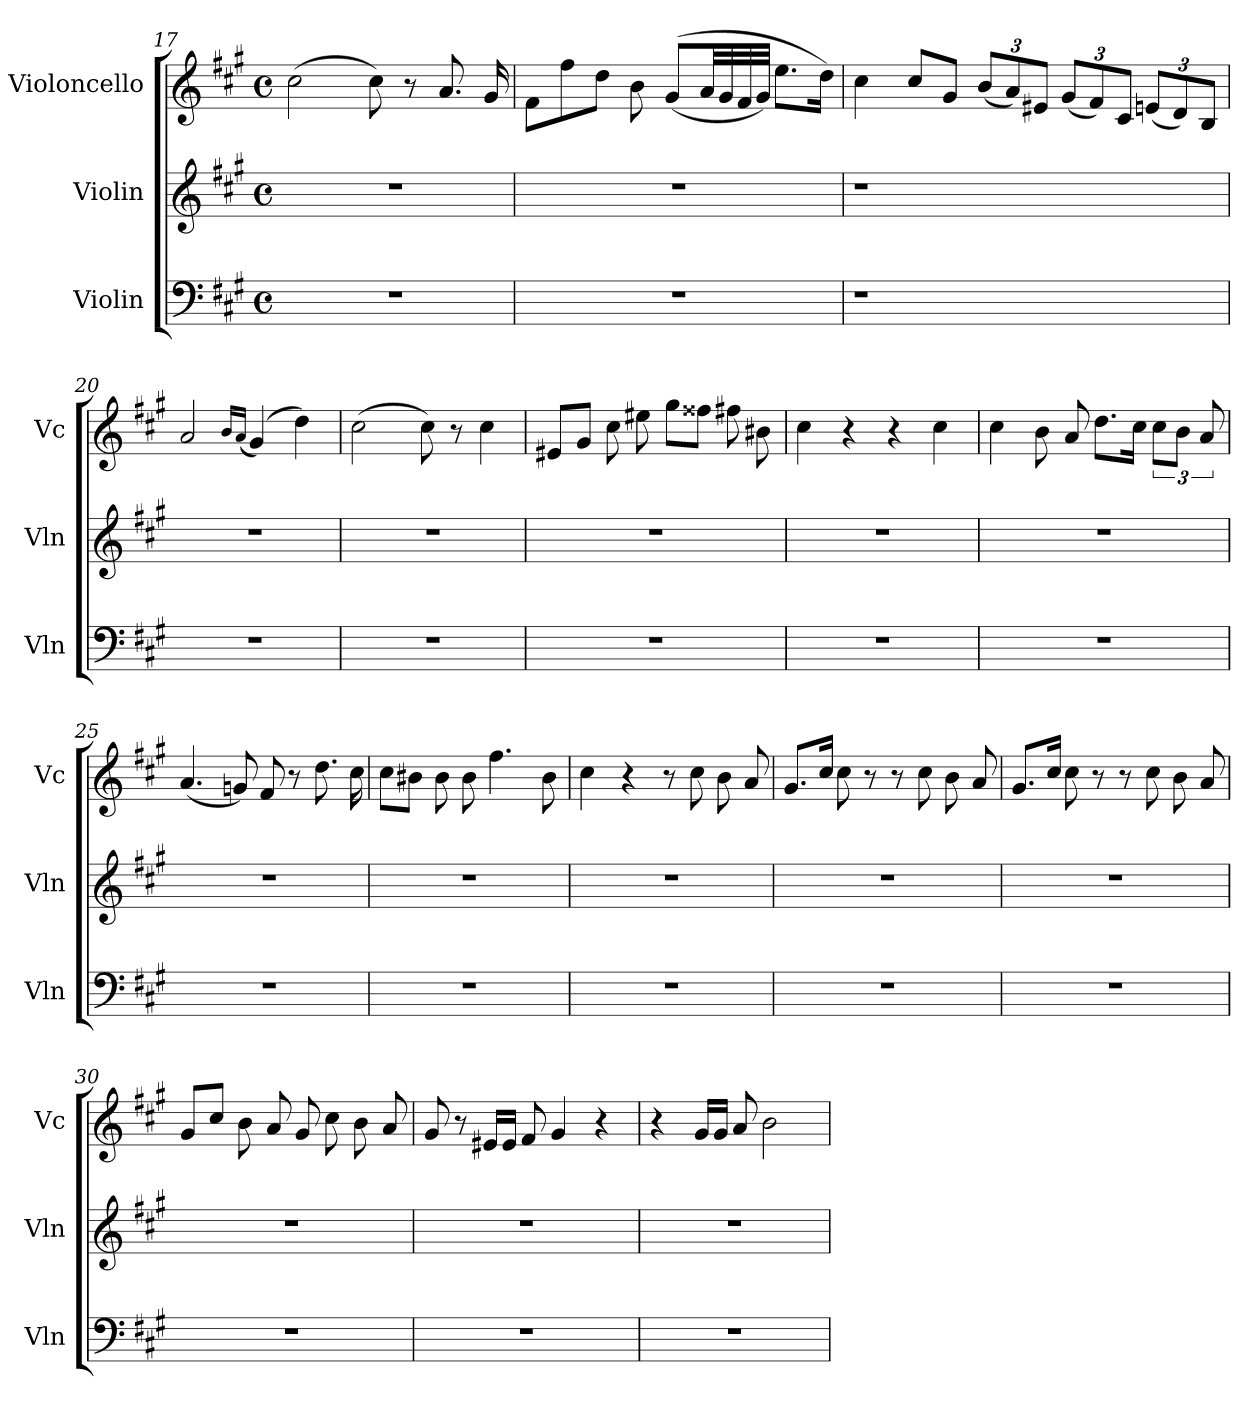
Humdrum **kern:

**kern	**kern	**kern
*part3	*part2	*part1
*staff3	*staff2	*staff1
*I"Violin	*I"Violin	*I"Violoncello
*I'Vln	*I'Vln	*I'Vc
*clefF4	*clefG2	*clefG2
*k[f#c#g#]	*k[f#c#g#]	*k[f#c#g#]
*M4/4	*M4/4	*M4/4
*met(c)	*met(c)	*met(c)
=17	=17	=17
1r	1r	(>2cc#\
.	.	8cc#\)
.	.	8r
.	.	8.a/
.	.	16g#/
!!LO:PB:g=z
=18	=18	=18
1r	1r	8f#\L
.	.	8ff#\
.	.	8dd\J
.	.	8b\
.	.	(>(<8g#/L
.	.	32a/LL
.	.	32g#/
.	.	32f#/
.	.	32g#/JJJ)
.	.	8.ee\L
.	.	16dd\Jk)
=19	=19	=19
1r	1r	4cc#\
.	.	8cc#/L
.	.	8g#/J
*	*	*Xbrackettup
.	.	(<12b/L
.	.	12a/)
.	.	12e#X/J
.	.	(<12g#/L
.	.	12f#/)
.	.	12c#/J
4ryy	4ryy	(<12en/L
.	.	12d/)
.	.	12B/J
=20	=20	=20
1r	1r	2a/
.	.	16qqb/LL
.	.	(<16qqa/JJ
.	.	(>4g#/)
.	.	4dd\)
=21	=21	=21
1r	1r	(>2cc#\
.	.	8cc#\)
.	.	8r
.	.	4cc#\
!!LO:LB:g=z
=22	=22	=22
1r	1r	8e#X/L
.	.	8g#/J
.	.	8cc#\
.	.	8ee#X\
.	.	8gg#\L
.	.	8ff##\J
.	.	8ff#X\
.	.	8b#X\
=23	=23	=23
1r	1r	4cc#\
.	.	4r
.	.	4r
.	.	4cc#\
=24	=24	=24
1r	1r	4cc#\
.	.	8b\
.	.	8a/
.	.	8.dd\L
.	.	16cc#\Jk
*	*	*brackettup
.	.	12cc#\L
.	.	12b\J
.	.	12a/
=25	=25	=25
1r	1r	(<4.a/
.	.	8gn/)
.	.	8f#/
.	.	8r
.	.	8.dd\
.	.	16cc#\
!!LO:LB:g=z
=26	=26	=26
1r	1r	8cc#\L
.	.	8b#X\J
.	.	8b#\
.	.	8b#\
.	.	4.ff#\
.	.	8b#\
=27	=27	=27
1r	1r	4cc#\
.	.	4r
.	.	8r
.	.	8cc#\
.	.	8b\
.	.	8a/
=28	=28	=28
1r	1r	8.g#/L
.	.	16cc#/Jk
.	.	8cc#\
.	.	8r
.	.	8r
.	.	8cc#\
.	.	8b\
.	.	8a/
=29	=29	=29
1r	1r	8.g#/L
.	.	16cc#/Jk
.	.	8cc#\
.	.	8r
.	.	8r
.	.	8cc#\
.	.	8b\
.	.	8a/
!!LO:LB:g=z
=30	=30	=30
1r	1r	8g#/L
.	.	8cc#/J
.	.	8b\
.	.	8a/
.	.	8g#/
.	.	8cc#\
.	.	8b\
.	.	8a/
=31	=31	=31
1r	1r	8g#/
.	.	8r
.	.	16e#X/LL
.	.	16e#/JJ
.	.	8f#/
.	.	4g#/
.	.	4r
=32	=32	=32
1r	1r	4r
.	.	16g#/LL
.	.	16g#/JJ
.	.	8a/
.	.	2b\
=	=	=
*-	*-	*-
